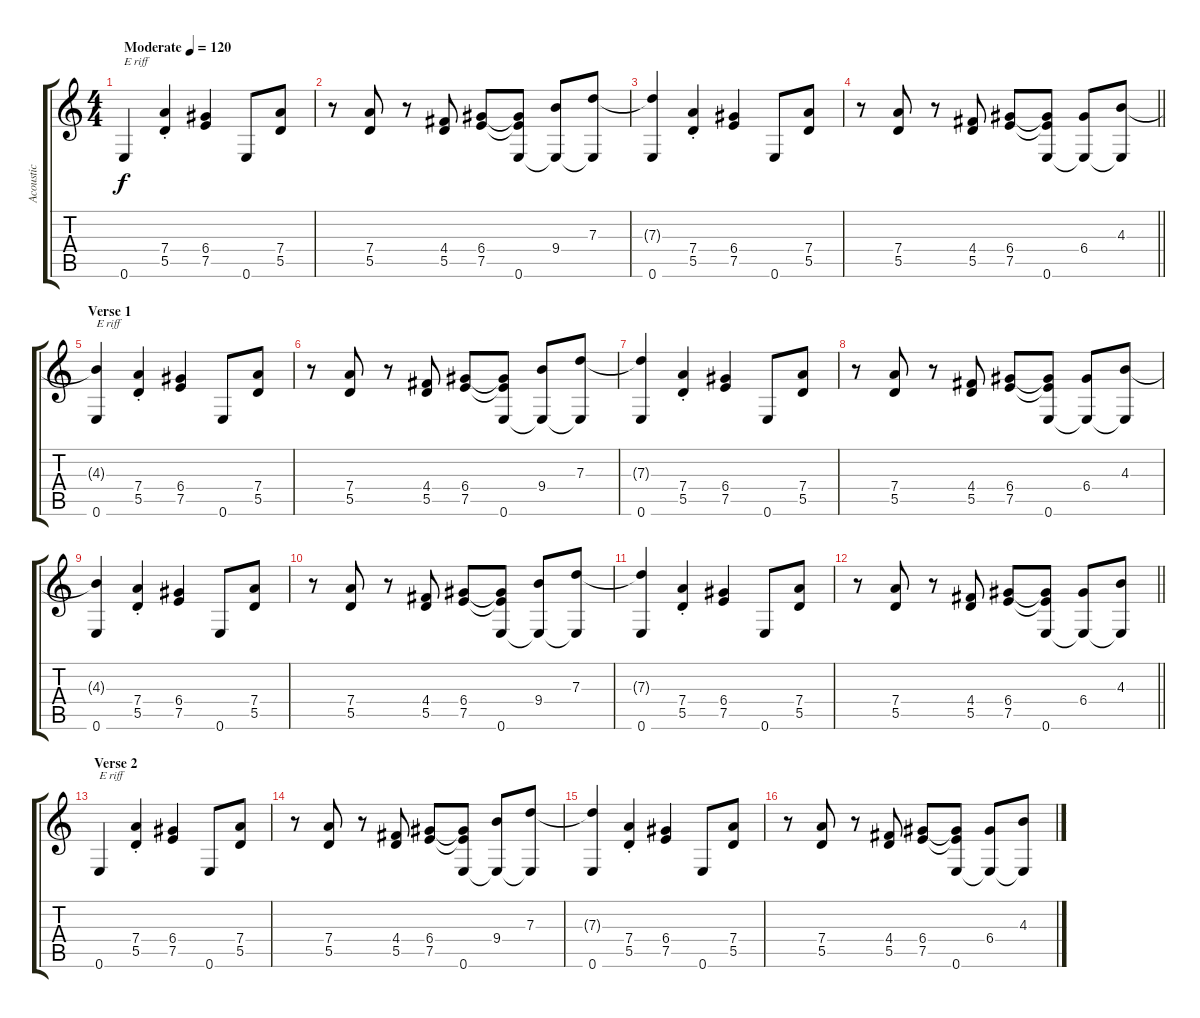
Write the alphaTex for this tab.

\track ("Acoustic" "Acoustic") {instrument acousticguitarsteel}
\staff {score tabs}
\tuning (E4 B3 G3 D3 A2 E2) {hide}
\ts (4 4)
\tempo (120 "Moderate")
\clef g2
\ks c
0.6.4{txt "E riff" dy f instrument acousticguitarsteel} (7.4{st} 5.5{st}).4 (6.4 7.5).4 0.6.8 (7.4 5.5).8 |
r.8 (7.4 5.5).8 r.8 (4.4 5.5).8 (6.4 7.5).8 (6.4{t} 7.5{t} 0.6).8 (9.4 0.6{t}).8 (7.3 0.6{t}).8 |
(7.3{t} 0.6).4 (7.4{st} 5.5{st}).4 (6.4 7.5).4 0.6.8 (7.4 5.5).8 |
\barLineRight lightlight
r.8 (7.4 5.5).8 r.8 (4.4 5.5).8 (6.4 7.5).8 (6.4{t} 7.5{t} 0.6).8 (6.4 0.6{t}).8 (4.3 0.6{t}).8 |
\section ("" "Verse 1")
(4.3{t} 0.6).4{txt "E riff"} (7.4{st} 5.5{st}).4 (6.4 7.5).4 0.6.8 (7.4 5.5).8 |
r.8 (7.4 5.5).8 r.8 (4.4 5.5).8 (6.4 7.5).8 (6.4{t} 7.5{t} 0.6).8 (9.4 0.6{t}).8 (7.3 0.6{t}).8 |
(7.3{t} 0.6).4 (7.4{st} 5.5{st}).4 (6.4 7.5).4 0.6.8 (7.4 5.5).8 |
r.8 (7.4 5.5).8 r.8 (4.4 5.5).8 (6.4 7.5).8 (6.4{t} 7.5{t} 0.6).8 (6.4 0.6{t}).8 (4.3 0.6{t}).8 |
(4.3{t} 0.6).4 (7.4{st} 5.5{st}).4 (6.4 7.5).4 0.6.8 (7.4 5.5).8 |
r.8 (7.4 5.5).8 r.8 (4.4 5.5).8 (6.4 7.5).8 (6.4{t} 7.5{t} 0.6).8 (9.4 0.6{t}).8 (7.3 0.6{t}).8 |
(7.3{t} 0.6).4 (7.4{st} 5.5{st}).4 (6.4 7.5).4 0.6.8 (7.4 5.5).8 |
\barLineRight lightlight
r.8 (7.4 5.5).8 r.8 (4.4 5.5).8 (6.4 7.5).8 (6.4{t} 7.5{t} 0.6).8 (6.4 0.6{t}).8 (4.3 0.6{t}).8 |
\section ("" "Verse 2")
0.6.4{txt "E riff"} (7.4{st} 5.5{st}).4 (6.4 7.5).4 0.6.8 (7.4 5.5).8 |
r.8 (7.4 5.5).8 r.8 (4.4 5.5).8 (6.4 7.5).8 (6.4{t} 7.5{t} 0.6).8 (9.4 0.6{t}).8 (7.3 0.6{t}).8 |
(7.3{t} 0.6).4 (7.4{st} 5.5{st}).4 (6.4 7.5).4 0.6.8 (7.4 5.5).8 |
r.8 (7.4 5.5).8 r.8 (4.4 5.5).8 (6.4 7.5).8 (6.4{t} 7.5{t} 0.6).8 (6.4 0.6{t}).8 (4.3 0.6{t}).8
